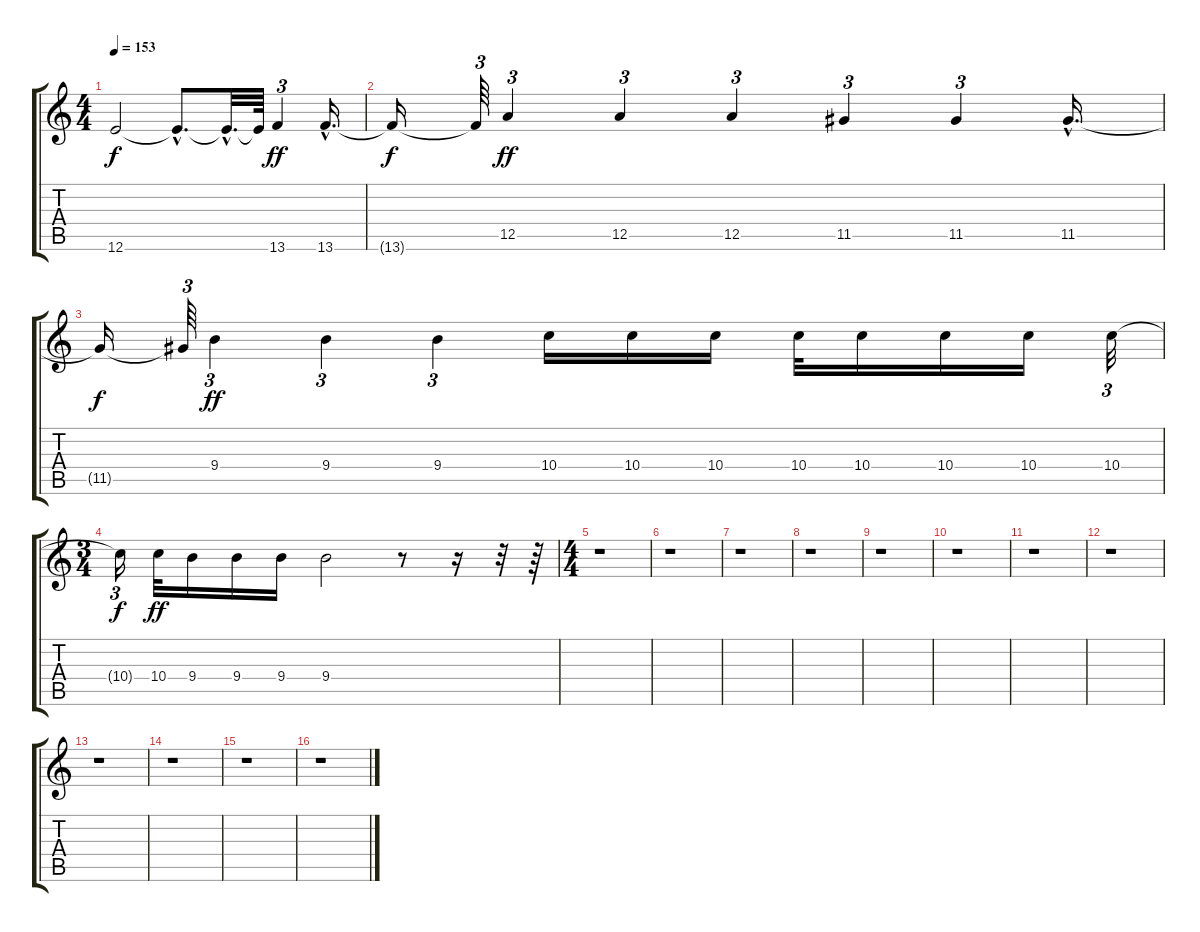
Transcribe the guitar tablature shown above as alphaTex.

\track "" {instrument overdrivenguitar}
\staff {score tabs}
\tuning (E4 B3 G3 D3 A2 E2) {hide}
\ts (4 4)
\tempo 153
\clef g2
\ks c
12.6{t}.2{dy f} 12.6{hac t}.8{d} 12.6{hac t}.32{d} 12.6{t}.64 13.6.4{tu (3 2) dy ff} 13.6{hac}.16{d} |
13.6{t}.16{dy f} 13.6{t}.64{tu (3 2)} 12.5.4{tu (3 2) dy ff} 12.5.4{tu (3 2)} 12.5.4{tu (3 2)} 11.5.4{tu (3 2)} 11.5.4{tu (3 2)} 11.5{hac}.16{d} |
11.5{t}.16{dy f} 11.5{t}.64{tu (3 2)} 9.4.4{tu (3 2) dy ff} 9.4.4{tu (3 2)} 9.4.4{tu (3 2)} 10.4.16 10.4.16 10.4.16 10.4.32 10.4.16 10.4.16 10.4.16 10.4.32{tu (3 2)} |
\ts (3 4)
10.4{t}.16{tu (3 2) dy f} 10.4.32{dy ff} 9.4.16 9.4.16 9.4.16 9.4.2 r.8 r.16 r.32 r.64 |
\ts (4 4)
\section ("" "")
r.1 |
r.1 |
r.1 |
r.1 |
r.1 |
r.1 |
r.1 |
r.1 |
r.1 |
r.1 |
r.1 |
r.1
